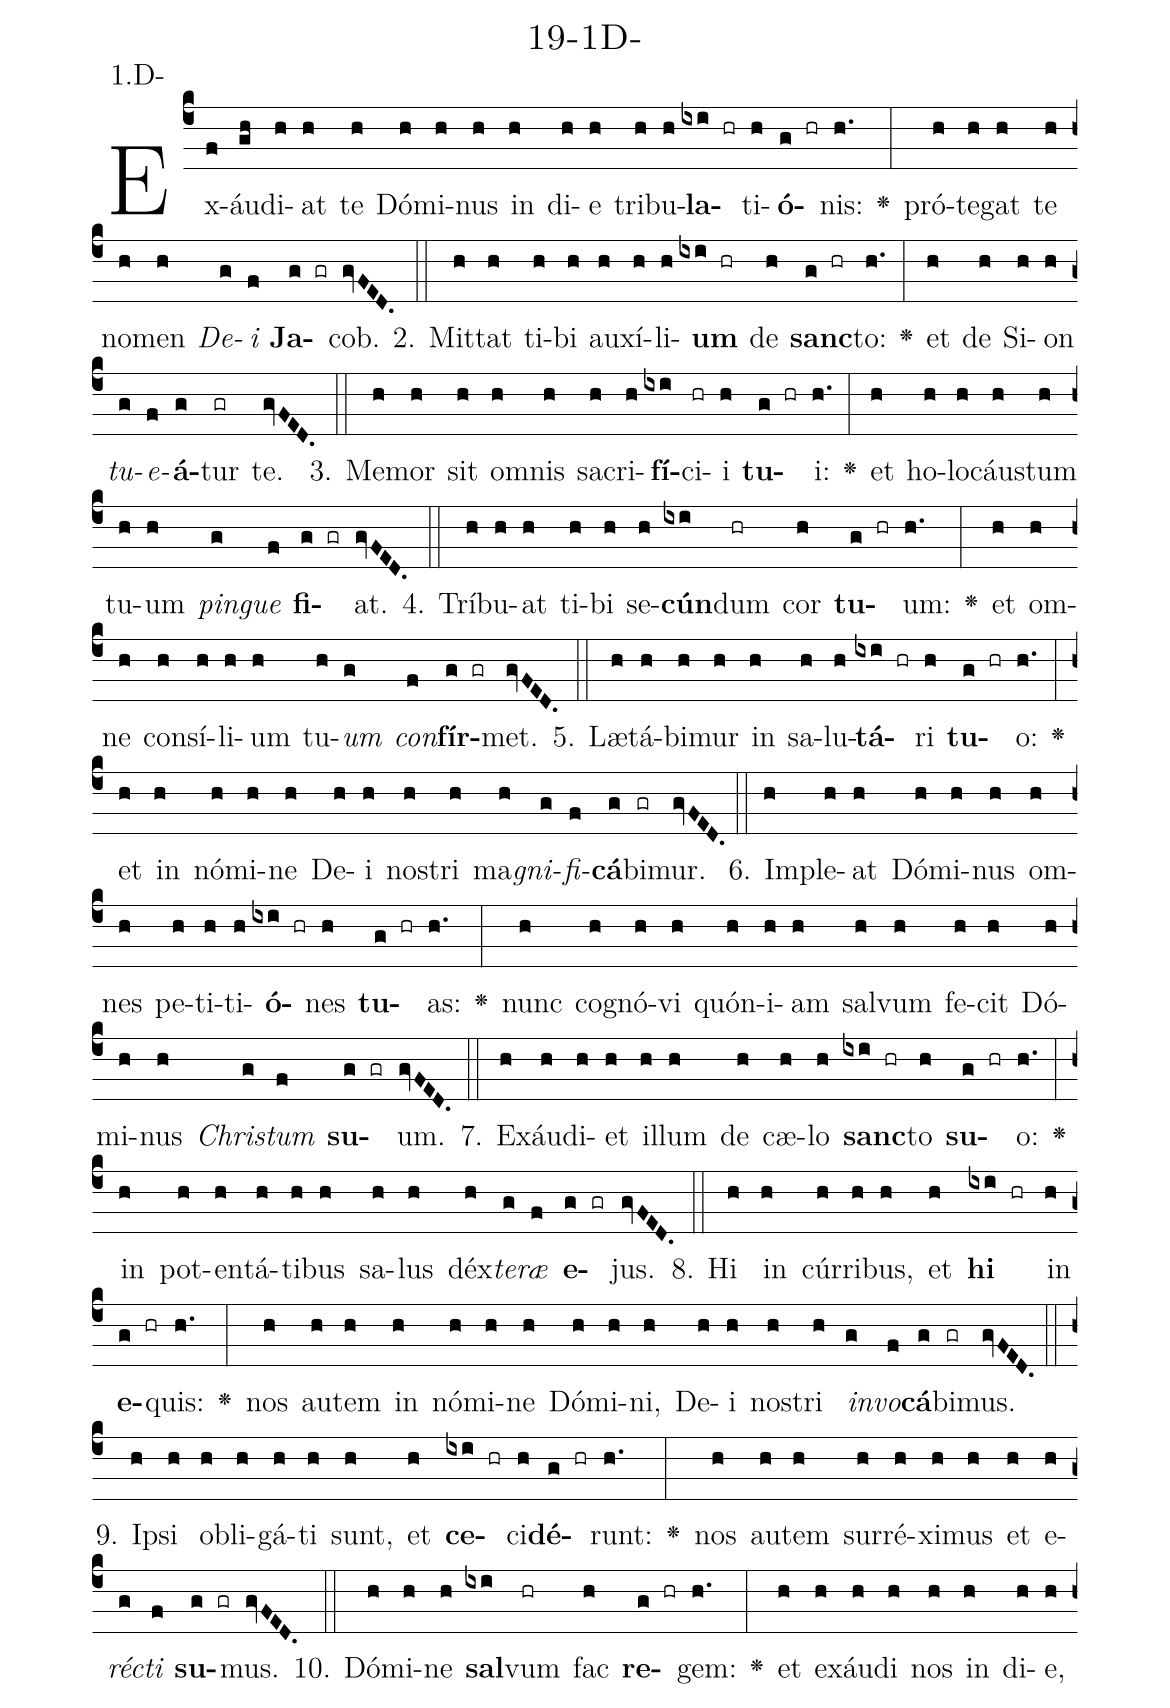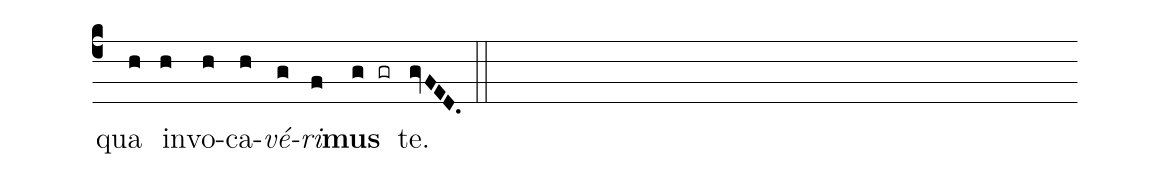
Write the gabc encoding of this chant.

name: 19-1D-;
annotation: 1.D-;
%%
(c4)Ex(f)áu(gh)di(h)at(h) te(h) Dó(h)mi(h)nus(h) in(h) di(h)e(h) tri(h)bu(h)<b>la</b>(ixi hr)ti(h)<b>ó</b>(g hr)nis:(h.) <v>\greheightstar</v>(:) pró(h)te(h)gat(h) te(h) no(h)men(h) <i>De</i>(g)<i>i</i>(f) <b>Ja</b>(g gr)cob.(gvFED.) (::)
2. Mit(h)tat(h) ti(h)bi(h) au(h)xí(h)li(h)<b>um</b>(ixi hr) de(h) <b>sanc</b>(g hr)to:(h.) <v>\greheightstar</v>(:) et(h) de(h) Si(h)on(h) <i>tu</i>(g)<i>e</i>(f)<b>á</b>(g)tur(gr) te.(gvFED.) (::)
3. Me(h)mor(h) sit(h) om(h)nis(h) sa(h)cri(h)<b>fí</b>(ixi)ci(hr)i(h) <b>tu</b>(g hr)i:(h.) <v>\greheightstar</v>(:) et(h) ho(h)lo(h)cáus(h)tum(h) tu(h)um(h) <i>pin</i>(g)<i>gue</i>(f) <b>fi</b>(g gr)at.(gvFED.) (::)
4. Trí(h)bu(h)at(h) ti(h)bi(h) se(h)<b>cún</b>(ixi)dum(hr) cor(h) <b>tu</b>(g hr)um:(h.) <v>\greheightstar</v>(:) et(h) om(h)ne(h) con(h)sí(h)li(h)um(h) tu(h)<i>um</i>(g) <i>con</i>(f)<b>fír</b>(g gr)met.(gvFED.) (::)
5. Læ(h)tá(h)bi(h)mur(h) in(h) sa(h)lu(h)<b>tá</b>(ixi hr)ri(h) <b>tu</b>(g hr)o:(h.) <v>\greheightstar</v>(:) et(h) in(h) nó(h)mi(h)ne(h) De(h)i(h) nos(h)tri(h) ma(h)<i>gni</i>(g)<i>fi</i>(f)<b>cá</b>(g)bi(gr)mur.(gvFED.) (::)
6. Im(h)ple(h)at(h) Dó(h)mi(h)nus(h) om(h)nes(h) pe(h)ti(h)ti(h)<b>ó</b>(ixi hr)nes(h) <b>tu</b>(g hr)as:(h.) <v>\greheightstar</v>(:) nunc(h) co(h)gnó(h)vi(h) quón(h)i(h)am(h) sal(h)vum(h) fe(h)cit(h) Dó(h)mi(h)nus(h) <i>Chris</i>(g)<i>tum</i>(f) <b>su</b>(g gr)um.(gvFED.) (::)
7. Ex(h)áu(h)di(h)et(h) il(h)lum(h) de(h) cæ(h)lo(h) <b>sanc</b>(ixi hr)to(h) <b>su</b>(g hr)o:(h.) <v>\greheightstar</v>(:) in(h) pot(h)en(h)tá(h)ti(h)bus(h) sa(h)lus(h) déx(h)<i>te</i>(g)<i>ræ</i>(f) <b>e</b>(g gr)jus.(gvFED.) (::)
8. Hi(h) in(h) cúr(h)ri(h)bus,(h) et(h) <b>hi</b>(ixi hr) in(h) <b>e</b>(g hr)quis:(h.) <v>\greheightstar</v>(:) nos(h) au(h)tem(h) in(h) nó(h)mi(h)ne(h) Dó(h)mi(h)ni,(h) De(h)i(h) nos(h)tri(h) <i>in</i>(g)<i>vo</i>(f)<b>cá</b>(g)bi(gr)mus.(gvFED.) (::)
9. Ip(h)si(h) ob(h)li(h)gá(h)ti(h) sunt,(h) et(h) <b>ce</b>(ixi hr)ci(h)<b>dé</b>(g hr)runt:(h.) <v>\greheightstar</v>(:) nos(h) au(h)tem(h) sur(h)ré(h)xi(h)mus(h) et(h) e(h)<i>réc</i>(g)<i>ti</i>(f) <b>su</b>(g gr)mus.(gvFED.) (::)
10. Dó(h)mi(h)ne(h) <b>sal</b>(ixi)vum(hr) fac(h) <b>re</b>(g hr)gem:(h.) <v>\greheightstar</v>(:) et(h) ex(h)áu(h)di(h) nos(h) in(h) di(h)e,(h) qua(h) in(h)vo(h)ca(h)<i>vé</i>(g)<i>ri</i>(f)<b>mus</b>(g gr) te.(gvFED.) (::)
